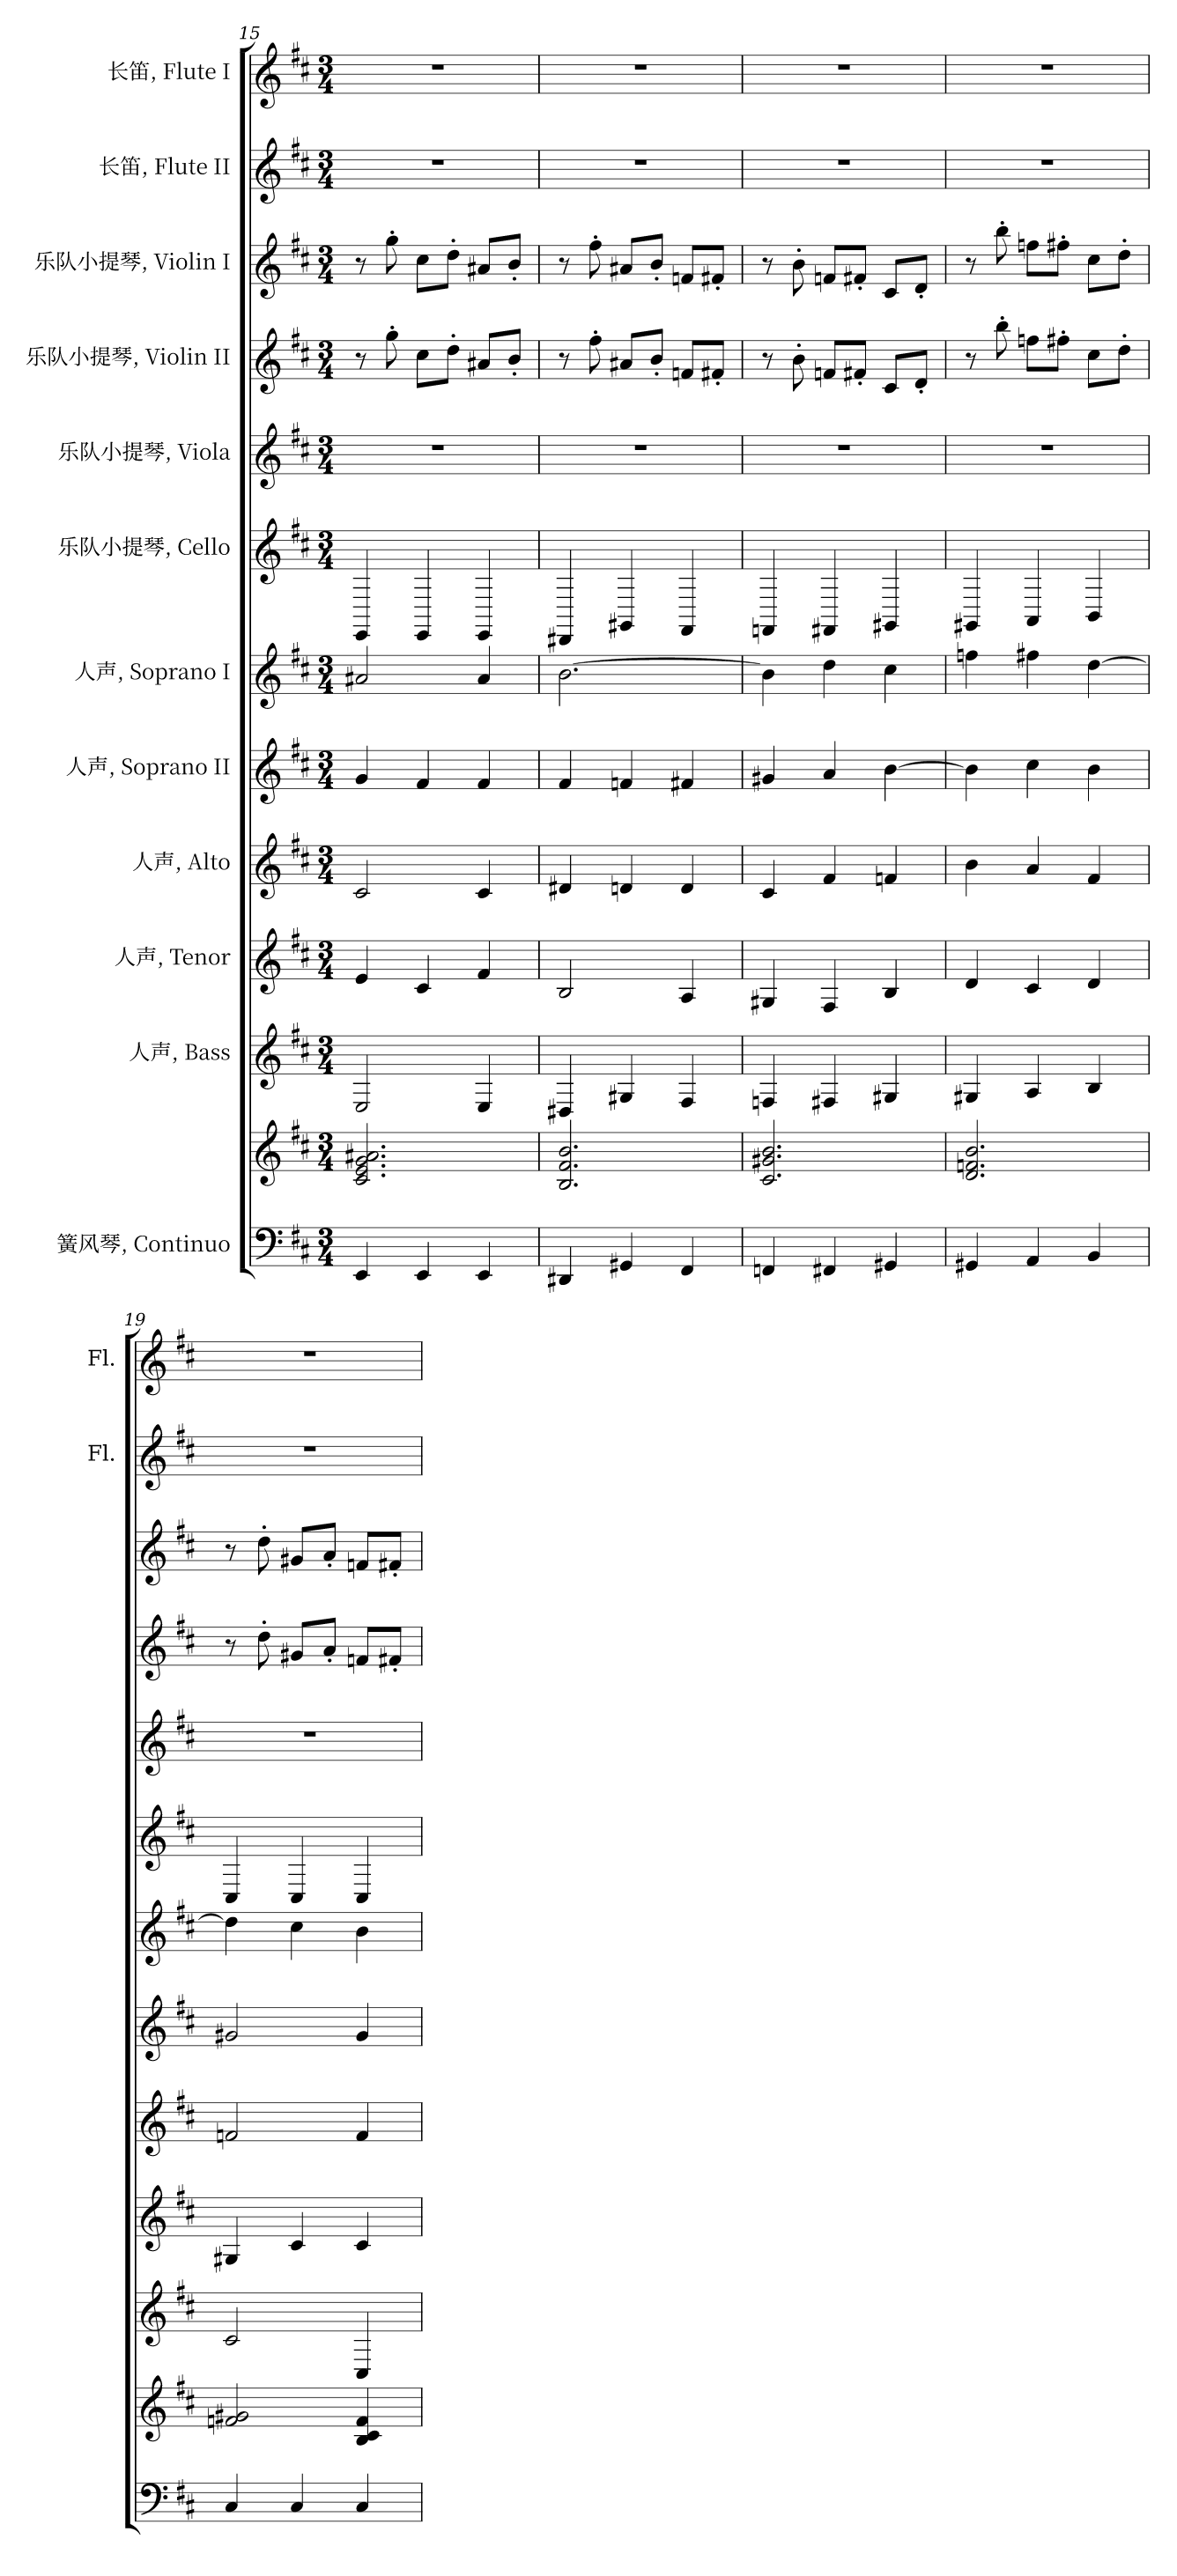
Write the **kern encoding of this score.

**kern	**kern	**kern	**kern	**kern	**kern	**kern	**kern	**kern	**kern	**kern	**kern	**kern
*part12	*part12	*part11	*part10	*part9	*part8	*part7	*part6	*part5	*part4	*part3	*part2	*part1
*staff13	*staff12	*staff11	*staff10	*staff9	*staff8	*staff7	*staff6	*staff5	*staff4	*staff3	*staff2	*staff1
*I"簧风琴, Continuo	*	*I"人声, Bass	*I"人声, Tenor	*I"人声, Alto	*I"人声, Soprano II	*I"人声, Soprano I	*I"乐队小提琴, Cello	*I"乐队小提琴, Viola	*I"乐队小提琴, Violin II	*I"乐队小提琴, Violin I	*I"长笛, Flute II	*I"长笛, Flute I
*	*	*	*	*	*	*	*	*	*	*	*I'Fl.	*I'Fl.
*clefF4	*clefG2	*clefG2	*clefG2	*clefG2	*clefG2	*clefG2	*clefG2	*clefG2	*clefG2	*clefG2	*clefG2	*clefG2
*k[f#c#]	*k[f#c#]	*k[f#c#]	*k[f#c#]	*k[f#c#]	*k[f#c#]	*k[f#c#]	*k[f#c#]	*k[f#c#]	*k[f#c#]	*k[f#c#]	*k[f#c#]	*k[f#c#]
*M3/4	*M3/4	*M3/4	*M3/4	*M3/4	*M3/4	*M3/4	*M3/4	*M3/4	*M3/4	*M3/4	*M3/4	*M3/4
=15	=15	=15	=15	=15	=15	=15	=15	=15	=15	=15	=15	=15
4EE/	2.c#/ 2.e/ 2.g/ 2.a#X/	2E/	4e/	2c#/	4g/	2a#X/	4EE/	2.r	8r	8r	2.r	2.r
.	.	.	.	.	.	.	.	.	8gg'\	8gg'\	.	.
4EE/	.	.	4c#/	.	4f#/	.	4EE/	.	8cc#\L	8cc#\L	.	.
.	.	.	.	.	.	.	.	.	8dd'\J	8dd'\J	.	.
4EE/	.	4E/	4f#/	4c#/	4f#/	4a#/	4EE/	.	8a#X/L	8a#X/L	.	.
.	.	.	.	.	.	.	.	.	8b'/J	8b'/J	.	.
=16	=16	=16	=16	=16	=16	=16	=16	=16	=16	=16	=16	=16
4DD#X/	2.B/ 2.f#/ 2.b/	4D#X/	2B/	4d#X/	4f#/	[2.b\	4DD#X/	2.r	8r	8r	2.r	2.r
.	.	.	.	.	.	.	.	.	8ff#'\	8ff#'\	.	.
4GG#X/	.	4G#X/	.	4dn/	4fn/	.	4GG#X/	.	8a#X/L	8a#X/L	.	.
.	.	.	.	.	.	.	.	.	8b'/J	8b'/J	.	.
4FF#/	.	4F#/	4A/	4d/	4f#X/	.	4FF#/	.	8fn/L	8fn/L	.	.
.	.	.	.	.	.	.	.	.	8f#X'/J	8f#X'/J	.	.
!!LO:PB:g=z
=17	=17	=17	=17	=17	=17	=17	=17	=17	=17	=17	=17	=17
4FFn/	2.c#/ 2.g#X/ 2.b/	4Fn/	4G#X/	4c#/	4g#X/	4b\]	4FFn/	2.r	8r	8r	2.r	2.r
.	.	.	.	.	.	.	.	.	8b'\	8b'\	.	.
4FF#X/	.	4F#X/	4F#/	4f#/	4a/	4dd\	4FF#X/	.	8fn/L	8fn/L	.	.
.	.	.	.	.	.	.	.	.	8f#X'/J	8f#X'/J	.	.
4GG#X/	.	4G#X/	4B/	4fn/	[4b\	4cc#\	4GG#X/	.	8c#/L	8c#/L	.	.
.	.	.	.	.	.	.	.	.	8d'/J	8d'/J	.	.
=18	=18	=18	=18	=18	=18	=18	=18	=18	=18	=18	=18	=18
4GG#X/	2.d/ 2.fn/ 2.b/	4G#X/	4d/	4b\	4b\]	4ffn\	4GG#X/	2.r	8r	8r	2.r	2.r
.	.	.	.	.	.	.	.	.	8bb'\	8bb'\	.	.
4AA/	.	4A/	4c#/	4a/	4cc#\	4ff#X\	4AA/	.	8ffn\L	8ffn\L	.	.
.	.	.	.	.	.	.	.	.	8ff#X'\J	8ff#X'\J	.	.
4BB/	.	4B/	4d/	4f#/	4b\	[4dd\	4BB/	.	8cc#\L	8cc#\L	.	.
.	.	.	.	.	.	.	.	.	8dd'\J	8dd'\J	.	.
=19	=19	=19	=19	=19	=19	=19	=19	=19	=19	=19	=19	=19
4C#/	2fn/ 2g#X/	2c#/	4G#X/	2fn/	2g#X/	4dd\]	4C#/	2.r	8r	8r	2.r	2.r
.	.	.	.	.	.	.	.	.	8dd'\	8dd'\	.	.
4C#/	.	.	4c#/	.	.	4cc#\	4C#/	.	8g#X/L	8g#X/L	.	.
.	.	.	.	.	.	.	.	.	8a'/J	8a'/J	.	.
4C#/	4B/ 4c#/ 4f/	4C#/	4c#/	4f/	4g#/	4b\	4C#/	.	8fn/L	8fn/L	.	.
.	.	.	.	.	.	.	.	.	8f#X'/J	8f#X'/J	.	.
=	=	=	=	=	=	=	=	=	=	=	=	=
*-	*-	*-	*-	*-	*-	*-	*-	*-	*-	*-	*-	*-
